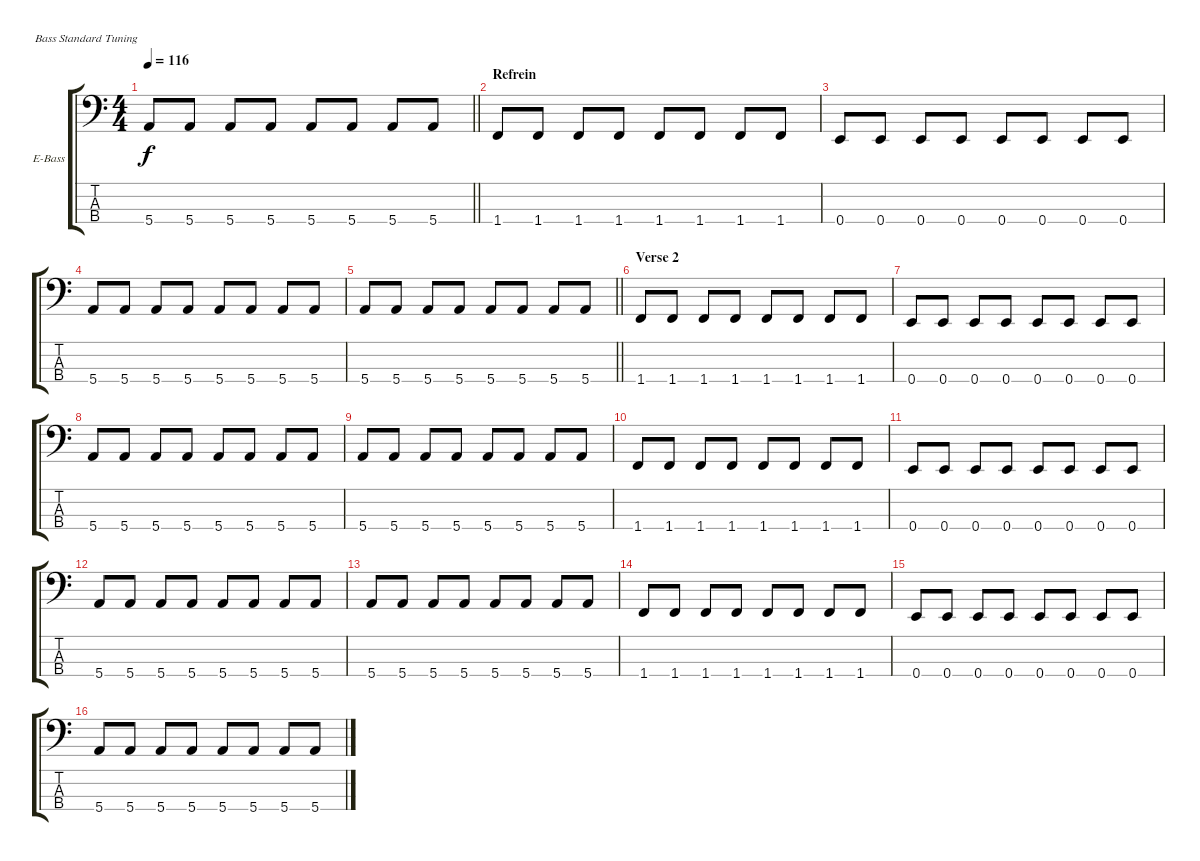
\bracketExtendMode groupsimilarinstruments
\firstSystemTrackNameOrientation horizontal
\otherSystemsTrackNameOrientation horizontal
\track ("Bass" "E-Bass") {instrument electricbassfinger}
\staff {score tabs}
\tuning (G2 D2 A1 E1)
\ts (4 4)
\tempo 116
\clef f4
\barLineRight lightlight
\ks c
5.4.8{dy f} 5.4.8 5.4.8 5.4.8 5.4.8 5.4.8 5.4.8 5.4.8 |
\section ("" "Refrein")
1.4.8 1.4.8 1.4.8 1.4.8 1.4.8 1.4.8 1.4.8 1.4.8 |
0.4.8 0.4.8 0.4.8 0.4.8 0.4.8 0.4.8 0.4.8 0.4.8 |
5.4.8 5.4.8 5.4.8 5.4.8 5.4.8 5.4.8 5.4.8 5.4.8 |
\barLineRight lightlight
5.4.8 5.4.8 5.4.8 5.4.8 5.4.8 5.4.8 5.4.8 5.4.8 |
\section ("" "Verse 2")
1.4.8 1.4.8 1.4.8 1.4.8 1.4.8 1.4.8 1.4.8 1.4.8 |
0.4.8 0.4.8 0.4.8 0.4.8 0.4.8 0.4.8 0.4.8 0.4.8 |
5.4.8 5.4.8 5.4.8 5.4.8 5.4.8 5.4.8 5.4.8 5.4.8 |
5.4.8 5.4.8 5.4.8 5.4.8 5.4.8 5.4.8 5.4.8 5.4.8 |
1.4.8 1.4.8 1.4.8 1.4.8 1.4.8 1.4.8 1.4.8 1.4.8 |
0.4.8 0.4.8 0.4.8 0.4.8 0.4.8 0.4.8 0.4.8 0.4.8 |
5.4.8 5.4.8 5.4.8 5.4.8 5.4.8 5.4.8 5.4.8 5.4.8 |
5.4.8 5.4.8 5.4.8 5.4.8 5.4.8 5.4.8 5.4.8 5.4.8 |
1.4.8 1.4.8 1.4.8 1.4.8 1.4.8 1.4.8 1.4.8 1.4.8 |
0.4.8 0.4.8 0.4.8 0.4.8 0.4.8 0.4.8 0.4.8 0.4.8 |
5.4.8 5.4.8 5.4.8 5.4.8 5.4.8 5.4.8 5.4.8 5.4.8
